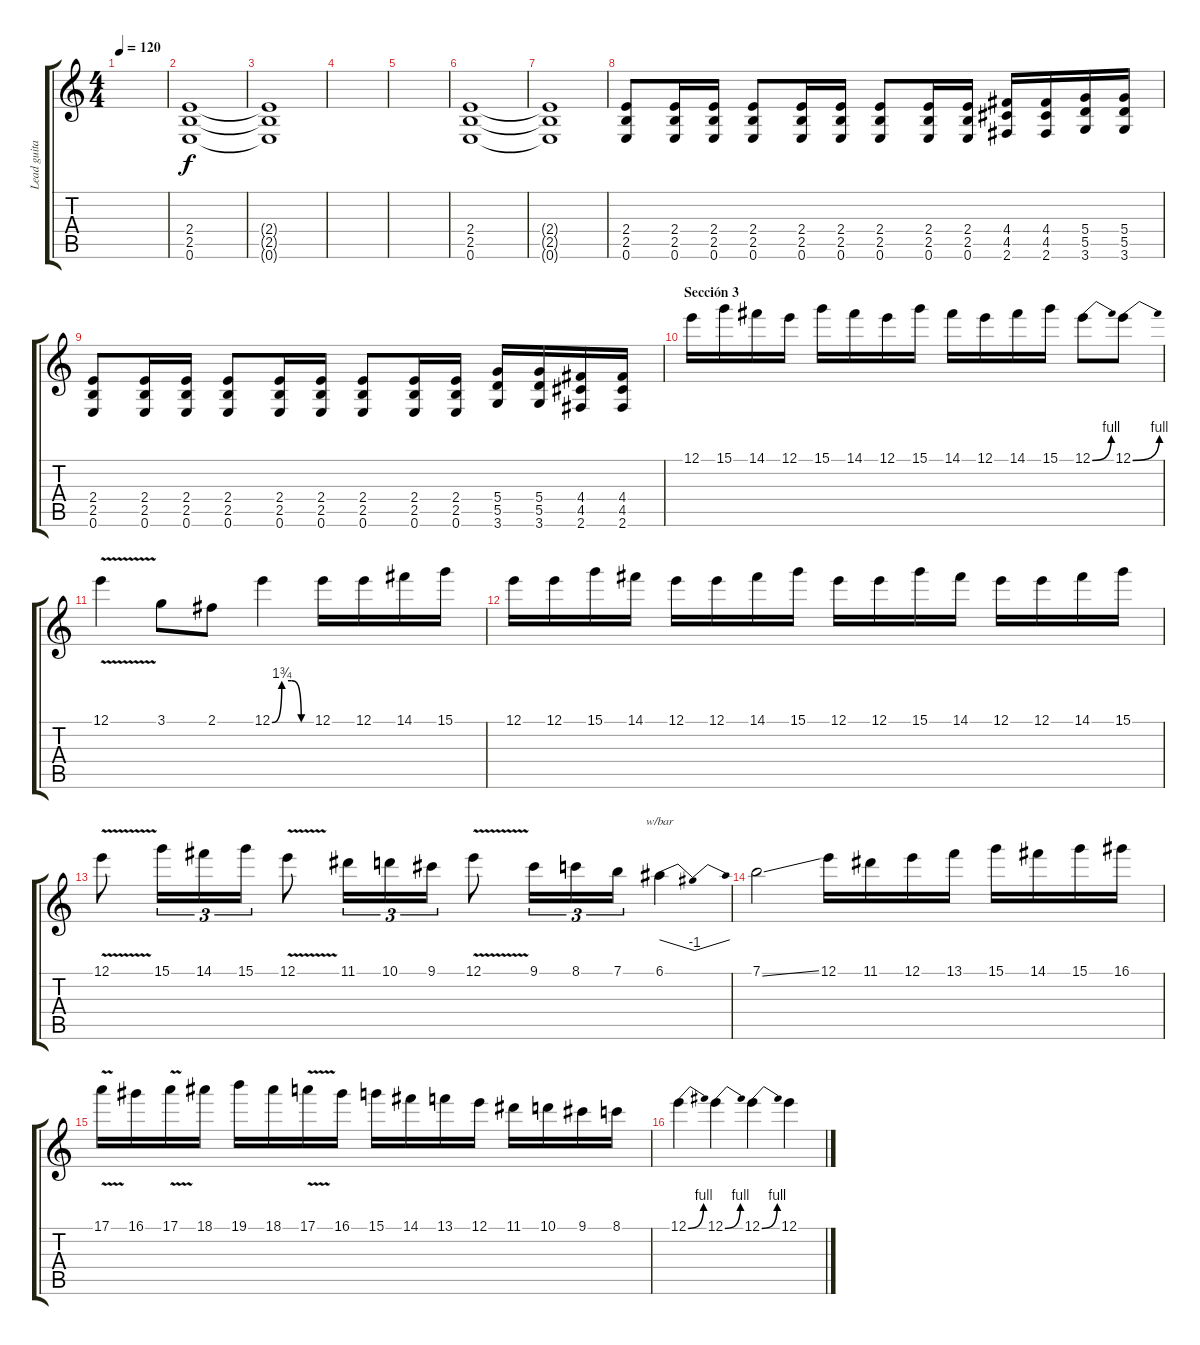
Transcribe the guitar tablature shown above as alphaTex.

\track ("Lead guitar" "Lead guita") {instrument distortionguitar}
\staff {score tabs}
\tuning (E4 B3 G3 D3 A2 E2) {hide}
\ts (4 4)
\tempo 120
\clef g2
\ks c
|
(2.4 2.5 0.6).1 |
(2.4{t} 2.5{t} 0.6{t}).1 |
|
|
(2.4 2.5 0.6).1 |
(2.4{t} 2.5{t} 0.6{t}).1 |
(2.4 2.5 0.6).8 (2.4 2.5 0.6).16 (2.4 2.5 0.6).16 (2.4 2.5 0.6).8 (2.4 2.5 0.6).16 (2.4 2.5 0.6).16 (2.4 2.5 0.6).8 (2.4 2.5 0.6).16 (2.4 2.5 0.6).16 (4.4 4.5 2.6).16 (4.4 4.5 2.6).16 (5.4 5.5 3.6).16 (5.4 5.5 3.6).16 |
(2.4 2.5 0.6).8 (2.4 2.5 0.6).16 (2.4 2.5 0.6).16 (2.4 2.5 0.6).8 (2.4 2.5 0.6).16 (2.4 2.5 0.6).16 (2.4 2.5 0.6).8 (2.4 2.5 0.6).16 (2.4 2.5 0.6).16 (5.4 5.5 3.6).16 (5.4 5.5 3.6).16 (4.4 4.5 2.6).16 (4.4 4.5 2.6).16 |
\section ("" "Sección 3")
12.1.16 15.1.16 14.1.16 12.1.16 15.1.16 14.1.16 12.1.16 15.1.16 14.1.16 12.1.16 14.1.16 15.1.16 12.1{be (bend 0 0 60 4)}.8 12.1{be (bend 0 0 60 4)}.8 |
12.1{v}.4 3.1.8 2.1.8 12.1{be (custom 0 0 15 7 30 7 45 0 60 0)}.4 12.1.16 12.1.16 14.1.16 15.1.16 |
12.1.16 12.1.16 15.1.16 14.1.16 12.1.16 12.1.16 14.1.16 15.1.16 12.1.16 12.1.16 15.1.16 14.1.16 12.1.16 12.1.16 14.1.16 15.1.16 |
12.1{v}.8 15.1.16{tu (3 2)} 14.1.16{tu (3 2)} 15.1.16{tu (3 2)} 12.1{v}.8 11.1.16{tu (3 2)} 10.1.16{tu (3 2)} 9.1.16{tu (3 2)} 12.1{v}.8 9.1.16{tu (3 2)} 8.1.16{tu (3 2)} 7.1.16{tu (3 2)} 6.1.4{tbe (dip default 0 0 30 -4 60 0)} |
7.1{ss}.2 12.1.16 11.1.16 12.1.16 13.1.16 15.1.16 14.1.16 15.1.16 16.1.16 |
17.1{v}.16 16.1.16 17.1{v}.16 18.1.16 19.1.16 18.1.16 17.1{v}.16 16.1.16 15.1.16 14.1.16 13.1.16 12.1.16 11.1.16 10.1.16 9.1.16 8.1.16 |
12.1{be (bend 0 0 60 4)}.4 12.1{be (bend 0 0 60 4)}.4 12.1{be (bend 0 0 60 4)}.4 12.1{ss}.4
